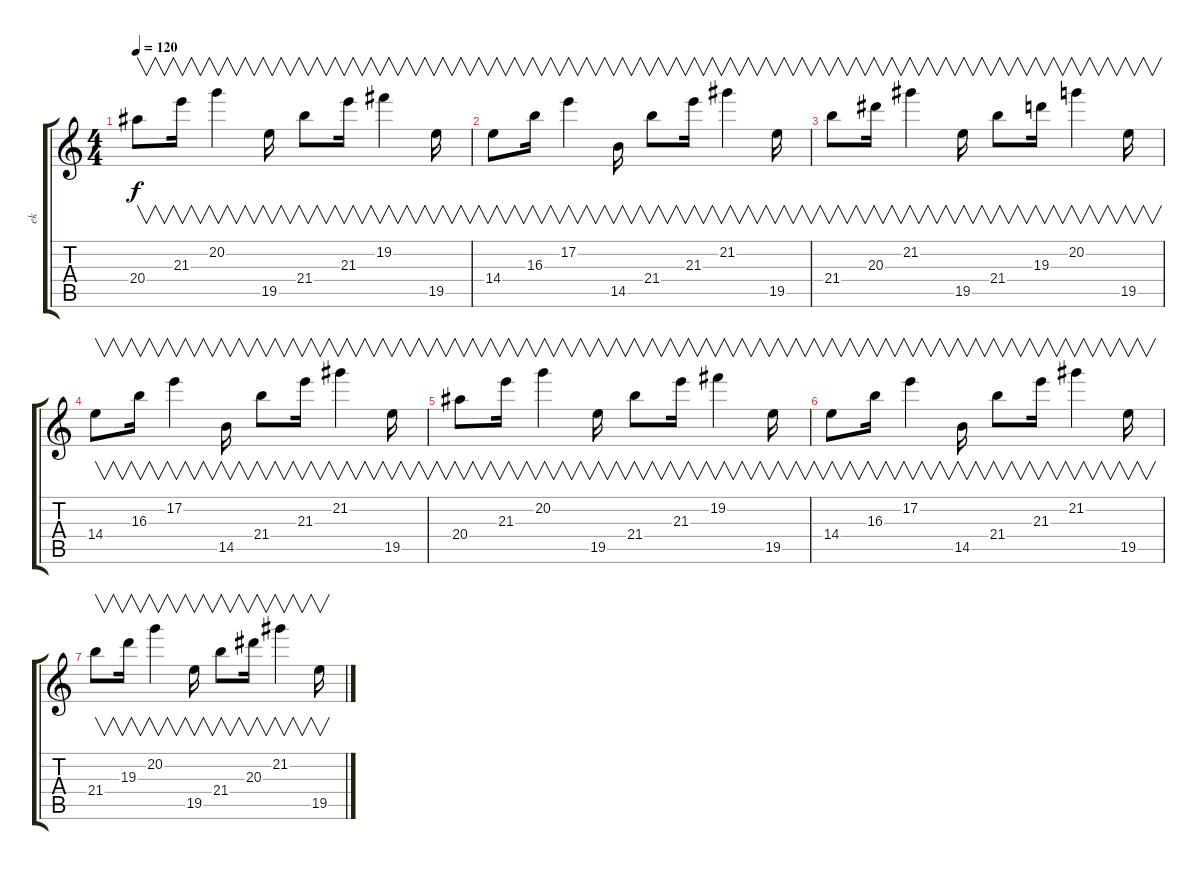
\track ("ek" "ek") {instrument electricguitarjazz}
\staff {score tabs}
\tuning (E4 B3 G3 D3 A2 E2) {hide}
\ts (4 4)
\tempo 120
\clef g2
\ks c
20.4.8{v dy f} 21.3.16{v} 20.2.4{v} 19.5.16{v} 21.4.8{v} 21.3.16{v} 19.2.4{v} 19.5.16{v} |
14.4.8{v} 16.3.16{v} 17.2.4{v} 14.5.16{v} 21.4.8{v} 21.3.16{v} 21.2.4{v} 19.5.16{v} |
21.4.8{v} 20.3.16{v} 21.2.4{v} 19.5.16{v} 21.4.8{v} 19.3.16{v} 20.2.4{v} 19.5.16{v} |
14.4.8{v} 16.3.16{v} 17.2.4{v} 14.5.16{v} 21.4.8{v} 21.3.16{v} 21.2.4{v} 19.5.16{v} |
20.4.8{v} 21.3.16{v} 20.2.4{v} 19.5.16{v} 21.4.8{v} 21.3.16{v} 19.2.4{v} 19.5.16{v} |
14.4.8{v} 16.3.16{v} 17.2.4{v} 14.5.16{v} 21.4.8{v} 21.3.16{v} 21.2.4{v} 19.5.16{v} |
21.4.8{v} 19.3.16{v} 20.2.4{v} 19.5.16{v} 21.4.8{v} 20.3.16{v} 21.2.4{v} 19.5.16{v}
